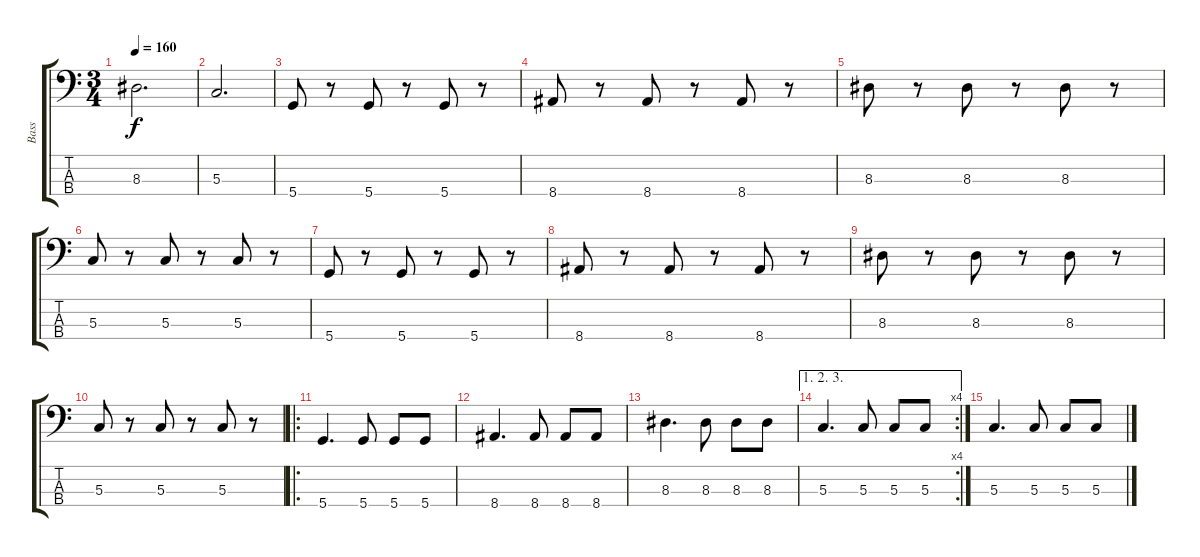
\track ("Bass" "Bass") {instrument electricbassfinger}
\staff {score tabs}
\tuning (F2 C2 G1 D1) {hide}
\ts (3 4)
\tempo 160
\clef f4
\ks c
8.3.2{d dy f} |
5.3.2{d} |
5.4.8 r.8 5.4.8 r.8 5.4.8 r.8 |
8.4.8 r.8 8.4.8 r.8 8.4.8 r.8 |
8.3.8 r.8 8.3.8 r.8 8.3.8 r.8 |
5.3.8 r.8 5.3.8 r.8 5.3.8 r.8 |
5.4.8 r.8 5.4.8 r.8 5.4.8 r.8 |
8.4.8 r.8 8.4.8 r.8 8.4.8 r.8 |
8.3.8 r.8 8.3.8 r.8 8.3.8 r.8 |
5.3.8 r.8 5.3.8 r.8 5.3.8 r.8 |
\ro
5.4.4{d} 5.4.8 5.4.8 5.4.8 |
8.4.4{d} 8.4.8 8.4.8 8.4.8 |
8.3.4{d} 8.3.8 8.3.8 8.3.8 |
\ae (1 2 3)
\rc 4
5.3.4{d} 5.3.8 5.3.8 5.3.8 |
5.3.4{d} 5.3.8 5.3.8 5.3.8
